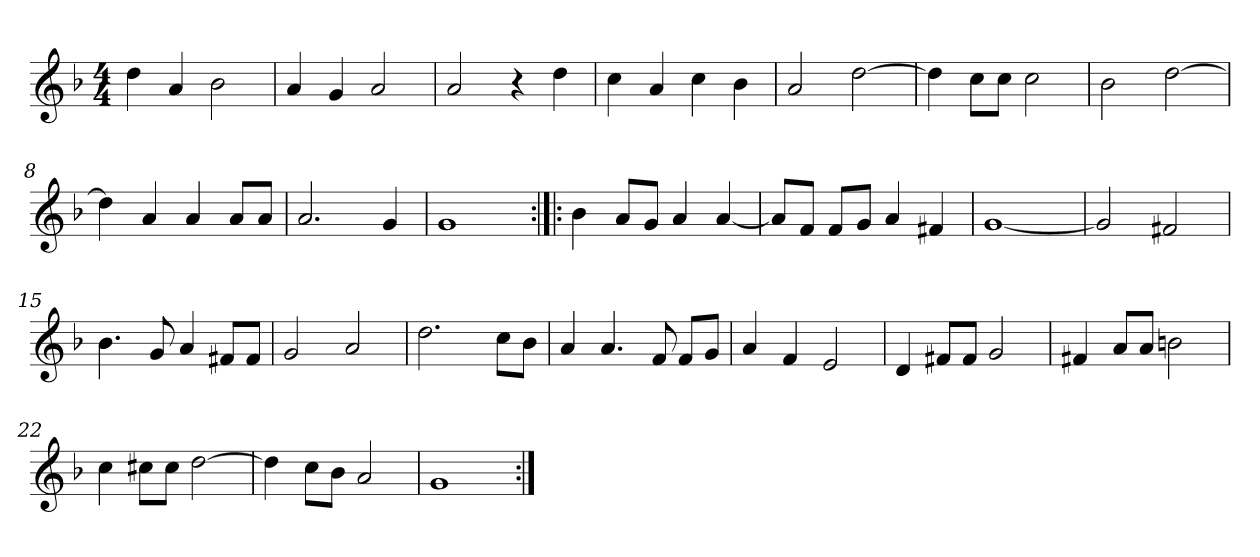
**kern
*part1
*staff1
*clefG2
*k[b-]
*G:dor
*M4/4
*MM120
=1
4dd
4a
2b-
=2
4a
4g
2a
=3
2a
4r
4dd
=4
4cc
4a
4cc
4b-
=5
2a
[2dd
=6
4dd]
8cc\L
8cc\J
2cc
=7
2b-
[2dd
=8
4dd]
4a
4a
8a/L
8a/J
=9
2.a
4g
=10
1g
=11:|!|:
4b-
8a/L
8g/J
4a
[4a
=12
8a/L]
8f/J
8f/L
8g/J
4a
4f#X
=13
[1g
=14
2g]
2f#X
=15
4.b-
8g
4a
8f#X/L
8f#/J
=16
2g
2a
=17
2.dd
8cc\L
8b-\J
=18
4a
4.a
8f
8f/L
8g/J
=19
4a
4f
2e
=20
4d
8f#X/L
8f#/J
2g
=21
4f#X
8a/L
8a/J
2bn
=22
4cc
8cc#X\L
8cc#\J
[2dd
=23
4dd]
8cc\L
8b-\J
2a
=24
1g
=:|!
*-
